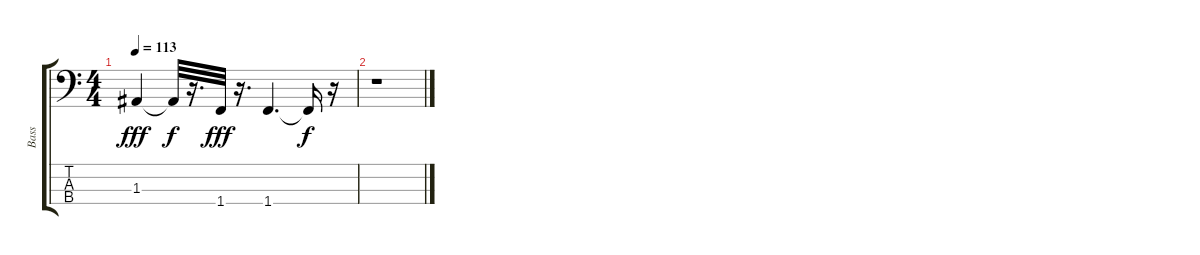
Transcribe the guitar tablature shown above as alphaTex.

\track ("Bass" "Bass") {instrument electricbassfinger}
\staff {score tabs}
\tuning (G2 D2 A1 E1) {hide}
\ts (4 4)
\tempo 113
\clef f4
\ks c
1.3.4{dy fff} 1.3{t}.32{dy f} r.16{d} 1.4.32{dy fff} r.16{d} 1.4.4{d} 1.4{t}.16{dy f} r.16 |
r.1
